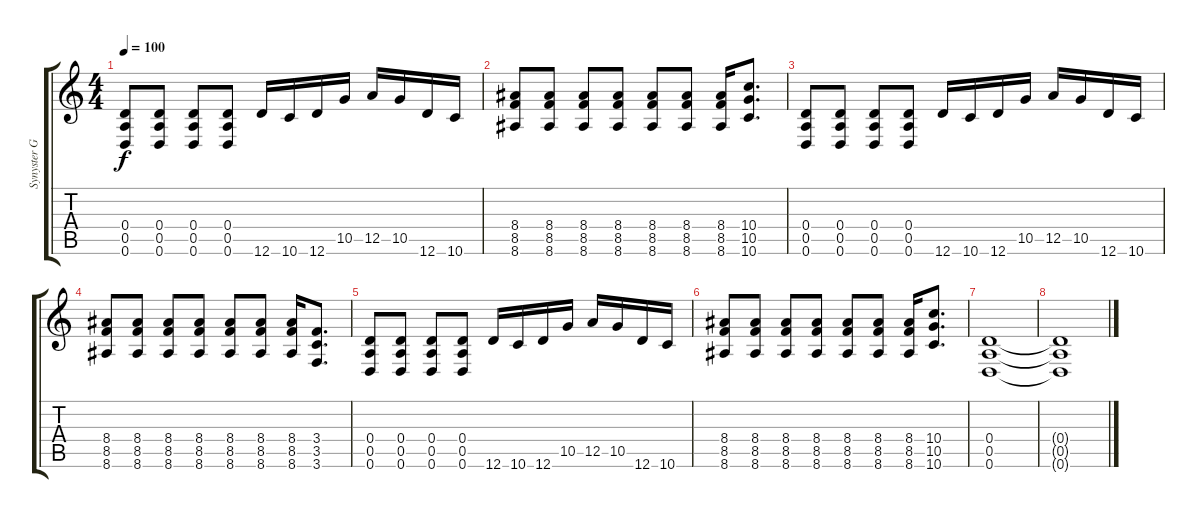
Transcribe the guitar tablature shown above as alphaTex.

\track ("Synyster Gates" "Synyster G") {instrument distortionguitar}
\staff {score tabs}
\tuning (E4 B3 G3 D3 A2 D2) {hide}
\ts (4 4)
\tempo 100
\clef g2
\ks c
(0.4 0.5 0.6).8{dy f} (0.4 0.5 0.6).8 (0.4 0.5 0.6).8 (0.4 0.5 0.6).8 12.6.16 10.6.16 12.6.16 10.5.16 12.5.16 10.5.16 12.6.16 10.6.16 |
(8.4 8.5 8.6).8{instrument distortionguitar} (8.4 8.5 8.6).8 (8.4 8.5 8.6).8 (8.4 8.5 8.6).8 (8.4 8.5 8.6).8 (8.4 8.5 8.6).8 (8.4 8.5 8.6).16 (10.4 10.5 10.6).8{d} |
(0.4 0.5 0.6).8 (0.4 0.5 0.6).8 (0.4 0.5 0.6).8 (0.4 0.5 0.6).8 12.6.16 10.6.16 12.6.16 10.5.16 12.5.16 10.5.16 12.6.16 10.6.16 |
(8.4 8.5 8.6).8{instrument distortionguitar} (8.4 8.5 8.6).8 (8.4 8.5 8.6).8 (8.4 8.5 8.6).8 (8.4 8.5 8.6).8 (8.4 8.5 8.6).8 (8.4 8.5 8.6).16 (3.4 3.5 3.6).8{d} |
(0.4 0.5 0.6).8 (0.4 0.5 0.6).8 (0.4 0.5 0.6).8 (0.4 0.5 0.6).8 12.6.16 10.6.16 12.6.16 10.5.16 12.5.16 10.5.16 12.6.16 10.6.16 |
(8.4 8.5 8.6).8{instrument distortionguitar} (8.4 8.5 8.6).8 (8.4 8.5 8.6).8 (8.4 8.5 8.6).8 (8.4 8.5 8.6).8 (8.4 8.5 8.6).8 (8.4 8.5 8.6).16 (10.4 10.5 10.6).8{d} |
(0.4 0.5 0.6).1 |
(0.4{t} 0.5{t} 0.6{t}).1
